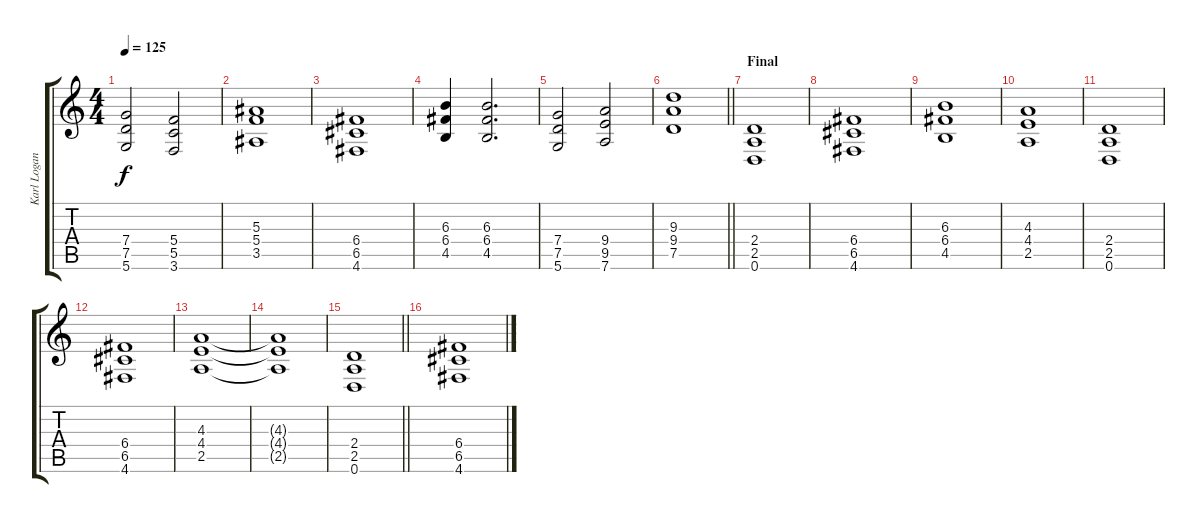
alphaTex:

\track ("Karl Logan" "Karl Logan") {instrument acousticguitarsteel}
\staff {score tabs}
\tuning (D4 A3 F3 C3 G2 D2) {hide}
\ts (4 4)
\tempo 125
\clef g2
\ks c
(7.4 7.5 5.6).2{dy f} (5.4 5.5 3.6).2 |
(5.3 5.4 3.5).1 |
(6.4 6.5 4.6).1 |
(6.3 6.4 4.5).4 (6.3 6.4 4.5).2{d} |
(7.4 7.5 5.6).2 (9.4 9.5 7.6).2 |
\barLineRight lightlight
(9.3 9.4 7.5).1 |
\section ("" "Final")
(2.4 2.5 0.6).1 |
(6.4 6.5 4.6).1 |
(6.3 6.4 4.5).1 |
(4.3 4.4 2.5).1 |
(2.4 2.5 0.6).1 |
(6.4 6.5 4.6).1 |
(4.3 4.4 2.5).1 |
(4.3{t} 4.4{t} 2.5{t}).1 |
\barLineRight lightlight
(2.4 2.5 0.6).1 |
\section ("" "")
(6.4 6.5 4.6).1
